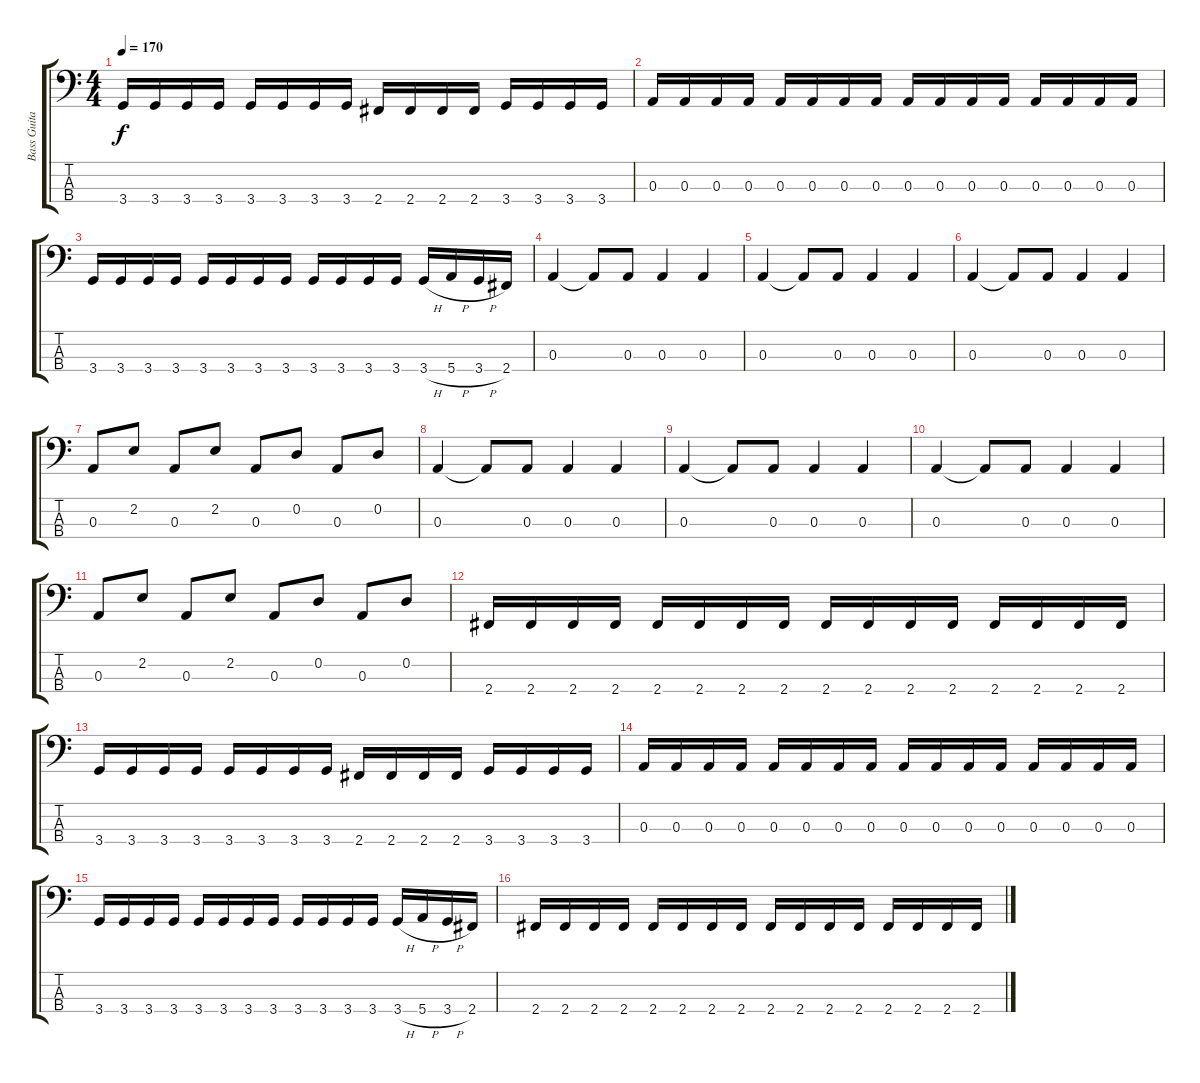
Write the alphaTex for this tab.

\track ("Bass Guitar" "Bass Guita") {instrument electricbassfinger}
\staff {score tabs}
\tuning (G2 D2 A1 E1) {hide}
\ts (4 4)
\tempo 170
\clef f4
\ks c
3.4.16{dy f} 3.4.16 3.4.16 3.4.16 3.4.16 3.4.16 3.4.16 3.4.16 2.4.16 2.4.16 2.4.16 2.4.16 3.4.16 3.4.16 3.4.16 3.4.16 |
0.3.16 0.3.16 0.3.16 0.3.16 0.3.16 0.3.16 0.3.16 0.3.16 0.3.16 0.3.16 0.3.16 0.3.16 0.3.16 0.3.16 0.3.16 0.3.16 |
3.4.16 3.4.16 3.4.16 3.4.16 3.4.16 3.4.16 3.4.16 3.4.16 3.4.16 3.4.16 3.4.16 3.4.16 3.4{h}.16 5.4{h}.16 3.4{h}.16 2.4.16 |
0.3.4 0.3{t}.8 0.3.8 0.3.4 0.3.4 |
0.3.4 0.3{t}.8 0.3.8 0.3.4 0.3.4 |
0.3.4 0.3{t}.8 0.3.8 0.3.4 0.3.4 |
0.3.8 2.2.8 0.3.8 2.2.8 0.3.8 0.2.8 0.3.8 0.2.8 |
0.3.4 0.3{t}.8 0.3.8 0.3.4 0.3.4 |
0.3.4 0.3{t}.8 0.3.8 0.3.4 0.3.4 |
0.3.4 0.3{t}.8 0.3.8 0.3.4 0.3.4 |
0.3.8 2.2.8 0.3.8 2.2.8 0.3.8 0.2.8 0.3.8 0.2.8 |
2.4.16 2.4.16 2.4.16 2.4.16 2.4.16 2.4.16 2.4.16 2.4.16 2.4.16 2.4.16 2.4.16 2.4.16 2.4.16 2.4.16 2.4.16 2.4.16 |
3.4.16 3.4.16 3.4.16 3.4.16 3.4.16 3.4.16 3.4.16 3.4.16 2.4.16 2.4.16 2.4.16 2.4.16 3.4.16 3.4.16 3.4.16 3.4.16 |
0.3.16 0.3.16 0.3.16 0.3.16 0.3.16 0.3.16 0.3.16 0.3.16 0.3.16 0.3.16 0.3.16 0.3.16 0.3.16 0.3.16 0.3.16 0.3.16 |
3.4.16 3.4.16 3.4.16 3.4.16 3.4.16 3.4.16 3.4.16 3.4.16 3.4.16 3.4.16 3.4.16 3.4.16 3.4{h}.16 5.4{h}.16 3.4{h}.16 2.4.16 |
2.4.16 2.4.16 2.4.16 2.4.16 2.4.16 2.4.16 2.4.16 2.4.16 2.4.16 2.4.16 2.4.16 2.4.16 2.4.16 2.4.16 2.4.16 2.4.16
